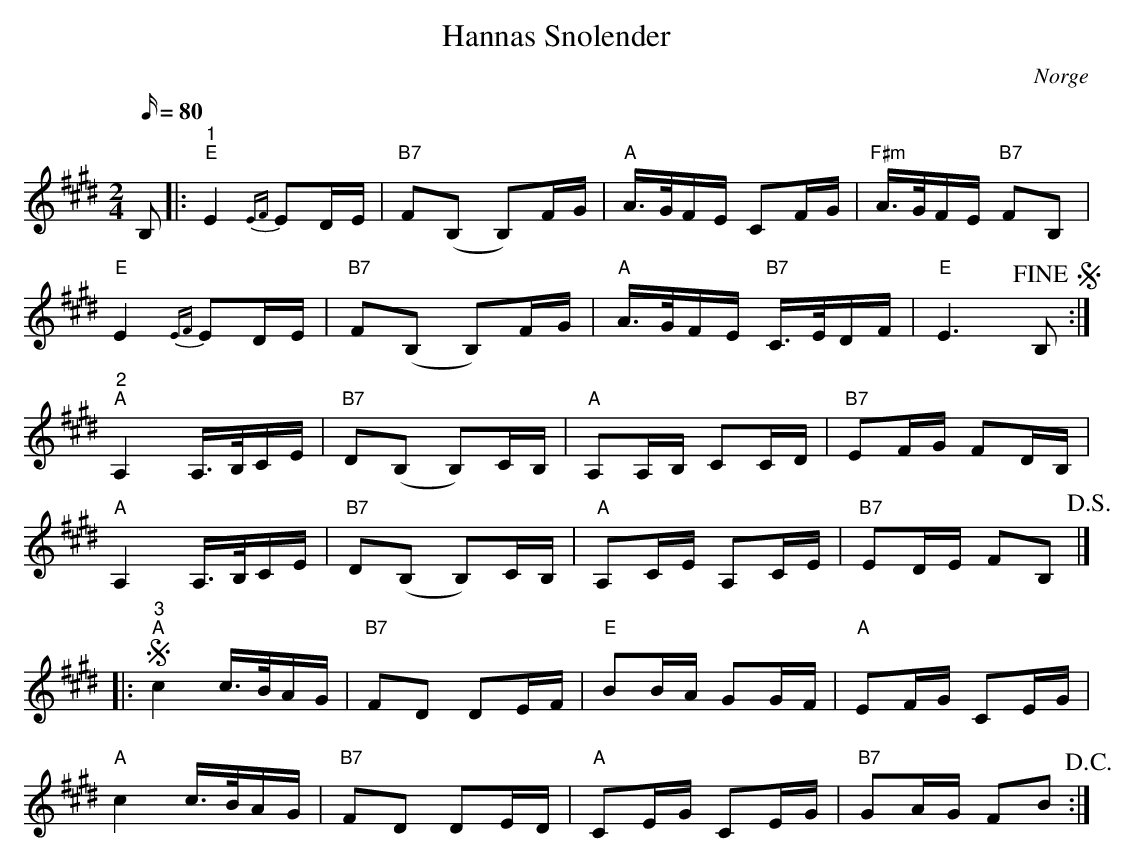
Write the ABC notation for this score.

X:1
T:Hannas Snolender
O:Norge
L:1/16
M:2/4
Q:80
K:E
V:1
B,2 |: "^1""E" E4 {EF}E2DE | "B7" F2(B,2 B,2)FG | "A" A>GFE C2FG | "F#m" A>GFE "B7" F2B,2 |
"E" E4 {EF}E2DE | "B7" F2(B,2 B,2)FG | "A" A>GFE "B7" C>EDF | "E" E6!fine! B,2!segno! :|
"^2""A" A,4 A,>B,CE | "B7" D2(B,2 B,2)CB, | "A" A,2A,B, C2CD | "B7" E2FG F2DB, |
"A" A,4 A,>B,CE | "B7" D2(B,2 B,2)CB, | "A" A,2CE A,2CE | "B7" E2DE F2B,2 !D.S.!|]
|: !segno! "^3""A" c4 c>BAG | "B7" F2D2 D2EF | "E" B2BA G2GF | "A" E2FG C2EG |
"A" c4 c>BAG | "B7" F2D2 D2ED | "A" C2EG C2EG | "B7" G2AG F2B2 !D.C.! :|
